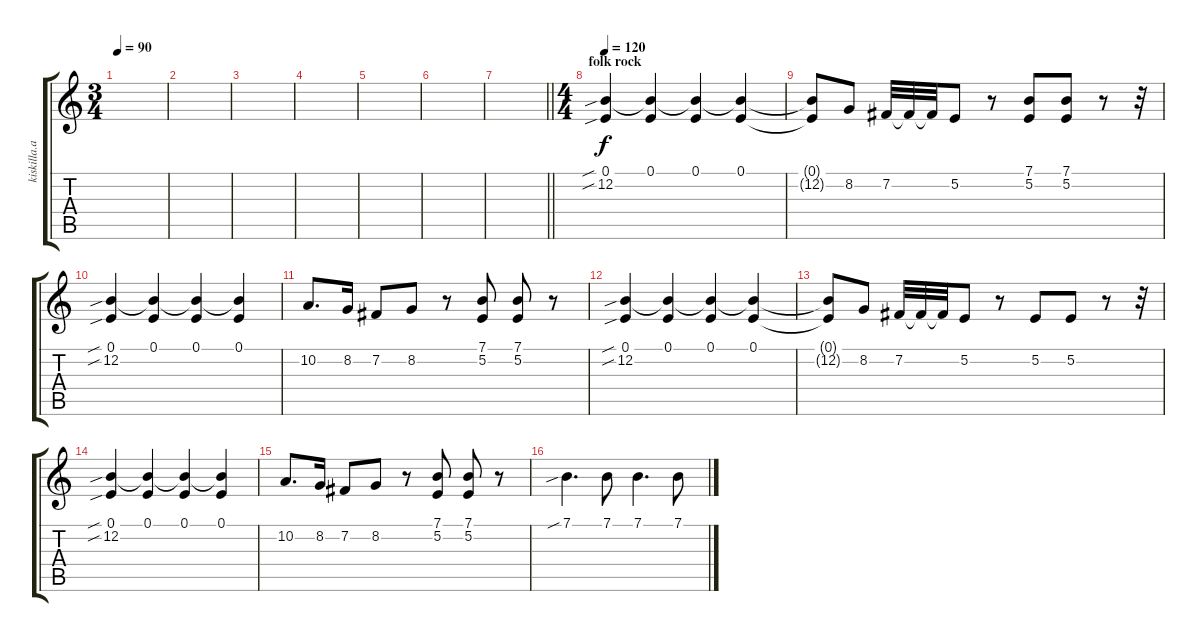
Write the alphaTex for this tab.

\track ("kiskilla.acordeon" "kiskilla.a") {instrument accordion}
\staff {score tabs}
\tuning (E4 B3 G3 D3 A2 E2) {hide}
\ts (3 4)
\tempo 90
\clef g2
\ks c
|
|
|
|
|
|
\barLineRight lightlight
|
\ts (4 4)
\section ("" "folk rock")
\tempo 120
(0.1{sib} 12.2{sib}).4 (0.1 12.2{t}).4 (0.1 12.2{t}).4 (0.1 12.2{t}).4 |
(0.1{t} 12.2{t}).8 8.2.8 7.2.32 7.2{t}.32 7.2{t}.32 5.2.8 r.8 (7.1 5.2).8 (7.1 5.2).8 r.8 r.32 |
(0.1{sib} 12.2{sib}).4 (0.1 12.2{t}).4 (0.1 12.2{t}).4 (0.1 12.2{t}).4 |
10.2.8{d} 8.2.16 7.2.8 8.2.8 r.8 (7.1 5.2).8 (7.1 5.2).8 r.8 |
(0.1{sib} 12.2{sib}).4 (0.1 12.2{t}).4 (0.1 12.2{t}).4 (0.1 12.2{t}).4 |
(0.1{t} 12.2{t}).8 8.2.8 7.2.32 7.2{t}.32 7.2{t}.32 5.2.8 r.8 5.2.8 5.2.8 r.8 r.32 |
(0.1{sib} 12.2{sib}).4 (0.1 12.2{t}).4 (0.1 12.2{t}).4 (0.1 12.2{t}).4 |
10.2.8{d} 8.2.16 7.2.8 8.2.8 r.8 (7.1 5.2).8 (7.1 5.2).8 r.8 |
7.1{sib}.4{d} 7.1.8 7.1.4{d} 7.1.8
